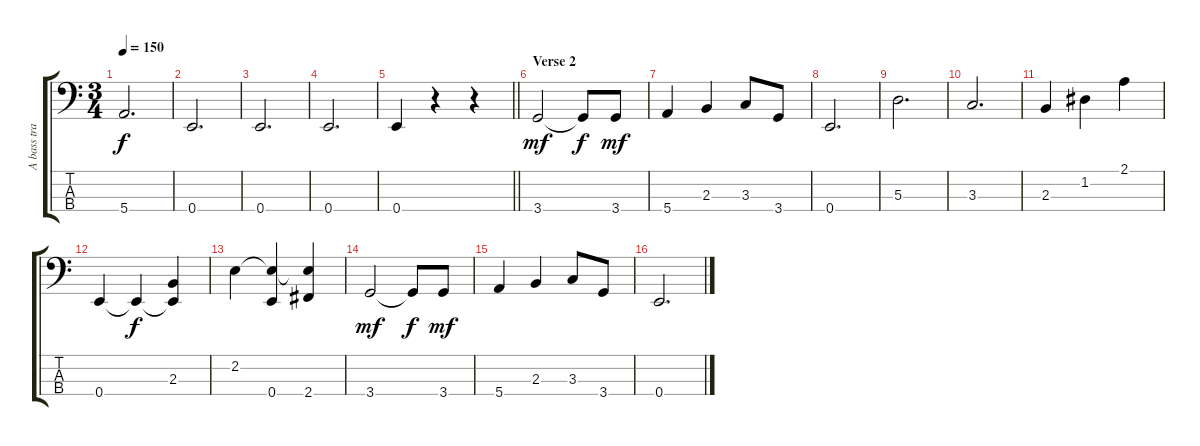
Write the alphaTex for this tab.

\track ("A bass track I added for fun" "A bass tra") {instrument electricbassfinger}
\staff {score tabs}
\tuning (G2 D2 A1 E1) {hide}
\ts (3 4)
\tempo 150
\clef f4
\ks c
5.4.2{d dy f} |
0.4.2{d} |
0.4.2{d} |
0.4.2{d} |
\barLineRight lightlight
0.4.4 r.4 r.4 |
\section ("" "Verse 2")
3.4.2{dy mf} 3.4{t}.8{dy f} 3.4.8{dy mf} |
5.4.4 2.3.4 3.3.8 3.4.8 |
0.4.2{d} |
5.3.2{d} |
3.3.2{d} |
2.3.4 1.2.4 2.1.4 |
0.4.4 0.4{t}.4{dy f} (2.3 0.4{t}).4 |
2.2.4 (2.2{t} 0.4).4 (2.2{t} 2.4).4 |
3.4.2{dy mf} 3.4{t}.8{dy f} 3.4.8{dy mf} |
5.4.4 2.3.4 3.3.8 3.4.8 |
0.4.2{d}
